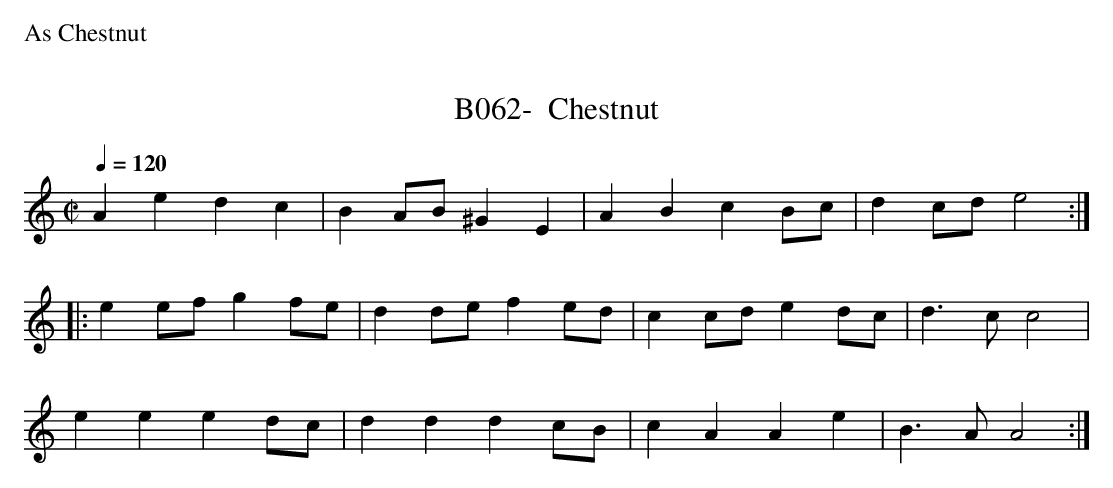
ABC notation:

X:1
T:B062-  Chestnut
Q:1/4=120
L:1/4
M:C|
K:Am
Aedc|BA/2B/2^GE|ABcB/2c/2|dc/d/2e2::
ee/2f/2gf/2e/2|dd/2e/2fe/2d/2|cc/2d/2ed/2c/2|d3/2c/2c2|
eeed/2c/2|dddc/2B/2|cAAe|B3/2A/2A2:|]
